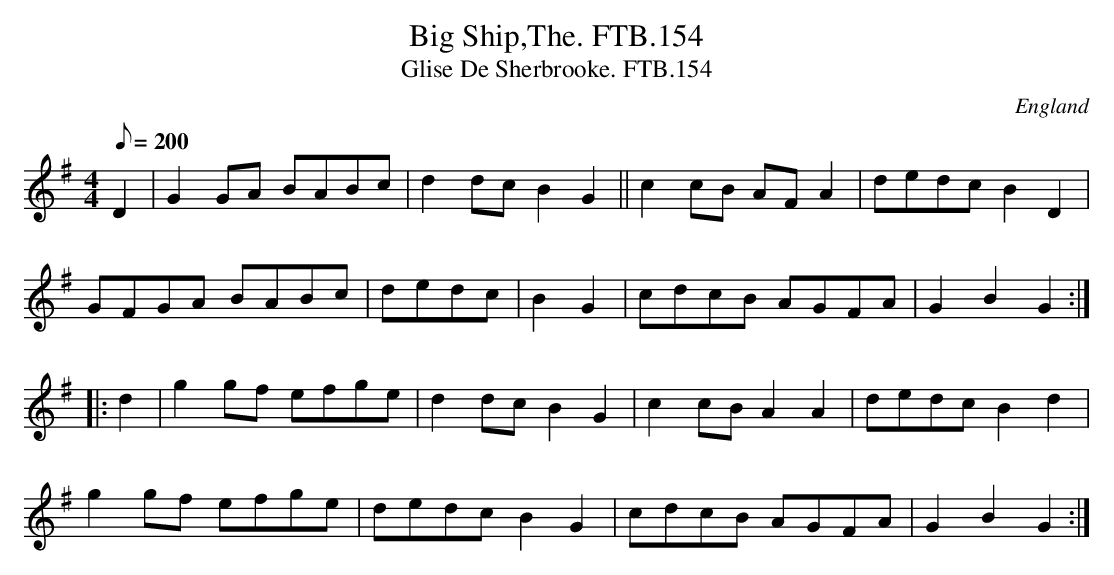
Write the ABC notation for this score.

X:1
T:Big Ship,The. FTB.154
T:Glise De Sherbrooke. FTB.154
M:4/4
Q:200
O:England
K:G
D2|G2GA BABc|d2dc B2G2||c2cB AFA2|dedc B2D2|
GFGA BABc|dedc|B2G2|cdcB AGFA|G2B2G2:|
|:d2|g2gf efge|d2dc B2G2|c2cB A2A2|dedc B2d2|
g2gf efge|dedc B2G2|cdcB AGFA|G2B2G2:|
